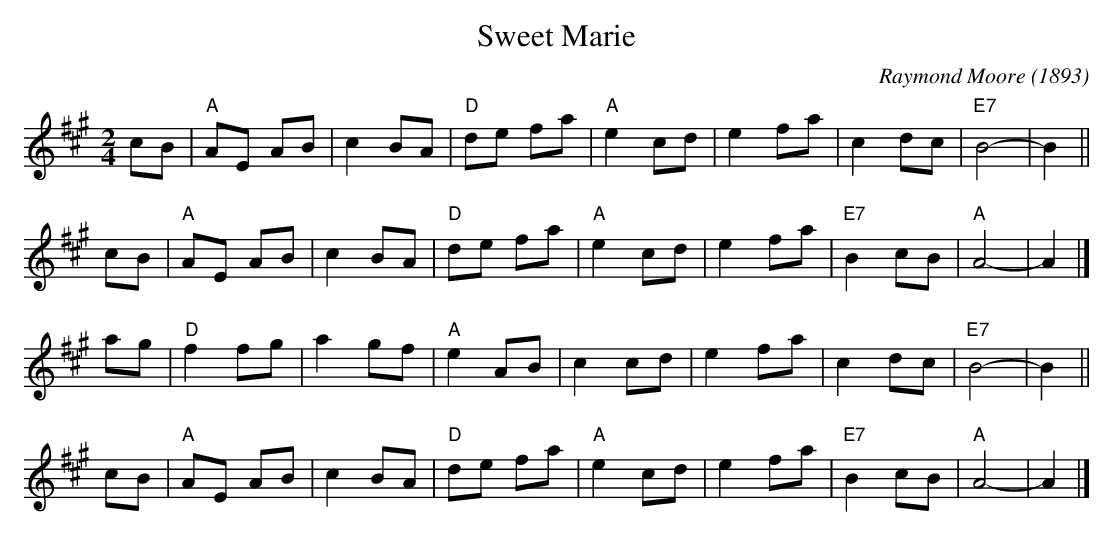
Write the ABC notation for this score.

X:1
T: Sweet Marie
C: Raymond Moore (1893)
M: 2/4
L: 1/8
K: A
cB | "A"AE AB | c2 BA | "D"de fa | "A"e2 cd | e2 fa |     c2 dc | "E7"B4- | B2 ||
cB | "A"AE AB | c2 BA | "D"de fa | "A"e2 cd | e2 fa | "E7"B2 cB |  "A"A4- | A2 |]
ag | "D"f2 fg | a2 gf | "A"e2 AB |    c2 cd | e2 fa |     c2 dc | "E7"B4- | B2 ||
cB | "A"AE AB | c2 BA | "D"de fa | "A"e2 cd | e2 fa | "E7"B2 cB |  "A"A4- | A2 |]
